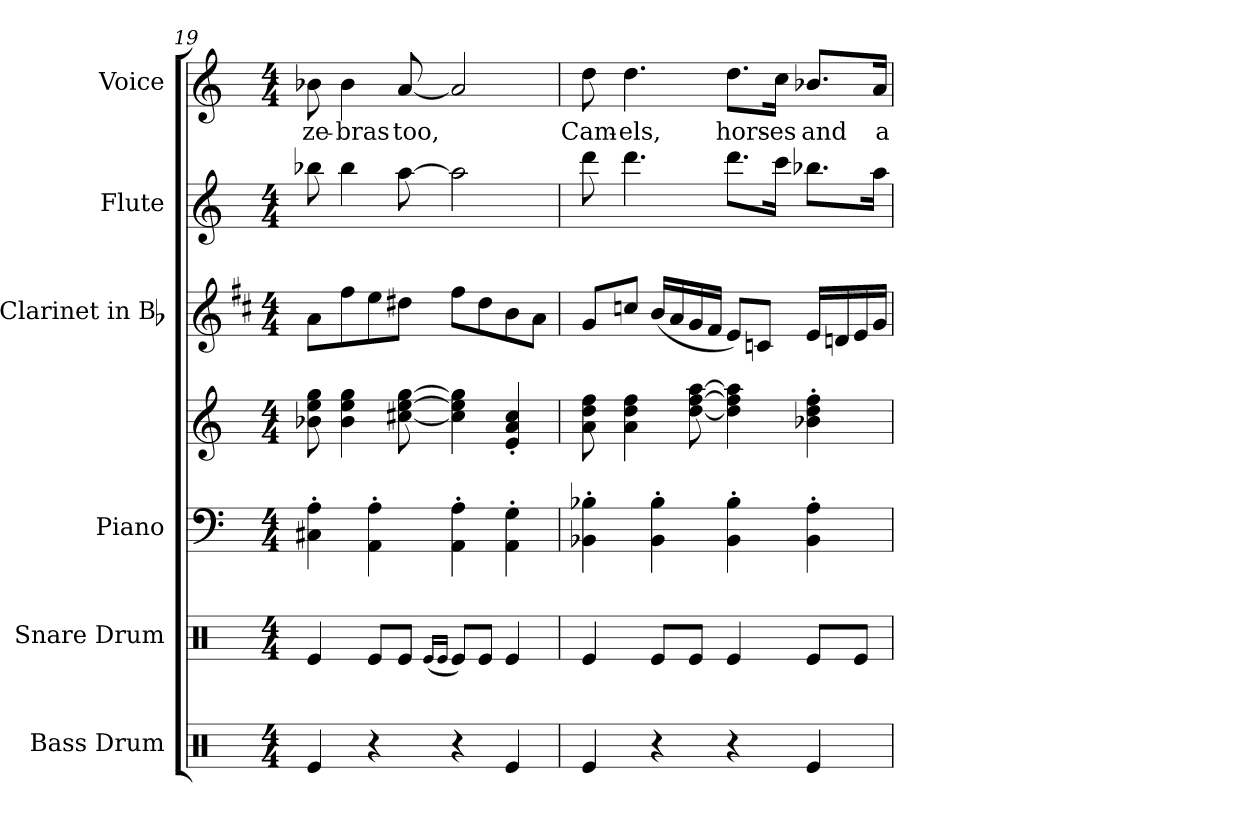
**kern	**kern	**kern	**kern	**kern	**kern	**kern	**text
*part6	*part5	*part4	*part4	*part3	*part2	*part1	*part1
*staff7	*staff6	*staff5	*staff4	*staff3	*staff2	*staff1	*staff1
*I"Bass Drum	*I"Snare Drum	*I"Piano	*	*I"Clarinet in Bb	*I"Flute	*I"Voice	*
*I'B. D.	*I'S. D.	*I'Pno.	*	*I'Cl.	*I'Fl.	*I'Voice	*
!!LO:PB:g=z
*clefX	*clefX	*clefF4	*clefG2	*clefG2	*clefG2	*clefG2	*
*	*	*	*	*ITrd1c2	*	*	*
*k[]	*k[]	*k[]	*k[]	*k[]	*k[]	*k[]	*
*C:	*C:	*C:	*C:	*C:	*C:	*C:	*
*M4/4	*M4/4	*M4/4	*M4/4	*M4/4	*M4/4	*M4/4	*
=19	=19	=19	=19	=19	=19	=19	=19
!	!	!	!	!	!	!	!LO:LY:b:color=#000000
4Rei/	4Rei/	4C#Xi\' 4Ai'	8b-Xi\ 8eei 8ggi	8gi\L	8bb-Xi\	8b-Xi\	ze-
!	!	!	!	!	!	!	!LO:LY:b:color=#000000
.	.	.	4b-i\ 4eei 4ggi	8eei\	4bb-i\	4b-i\	-bras
4r	8Rei/L	4AAi\' 4Ai'	.	8ddi\	.	.	.
!	!	!	!	!	!	!	!LO:LY:b:color=#000000
.	8Rei/J	.	[8cc#Xi\ [8eei [8ggi	8cc#Xi\J	[8aai\	[8ai/	too,
.	(16qRei/LL	.	.	.	.	.	.
.	16qRei/JJ	.	.	.	.	.	.
4r	8Rei/L)	4AAi\' 4Ai'	4cc#i\] 4eei] 4ggi]	8eei\L	2aai\]	2ai/]	.
.	8Rei/J	.	.	8cc#i\	.	.	.
4Rei/	4Rei/	4AAi\' 4Gi'	4ei/' 4ai' 4cc#i'	8ai\	.	.	.
.	.	.	.	8gi\J	.	.	.
=20	=20	=20	=20	=20	=20	=20	=20
!	!	!	!	!	!	!	!LO:LY:b:color=#000000
4Rei/	4Rei/	4BB-Xi\' 4B-Xi'	8ai\ 8ddi 8ffi	8fi/L	8dddi\	8ddi\	Cam-
!	!	!	!	!	!	!	!LO:LY:b:color=#000000
.	.	.	4ai\ 4ddi 4ffi	8b-Xi/J	4.dddi\	4.ddi\	-els,
4r	8Rei/L	4BB-i\' 4B-i'	.	(16ai/LL	.	.	.
.	.	.	.	16gi/	.	.	.
.	8Rei/J	.	[8ddi\ [8ffi [8aai	16fi/	.	.	.
.	.	.	.	16ei/JJ	.	.	.
!	!	!	!	!	!	!	!LO:LY:b:color=#000000
4r	4Rei/	4BB-i\' 4B-i'	4ddi\] 4ffi] 4aai]	8di/L)	8.dddi\L	8.ddi\L	hors-
.	.	.	.	8B-Xi/J	.	.	.
!	!	!	!	!	!	!	!LO:LY:b:color=#000000
.	.	.	.	.	16ccci\Jk	16cci\Jk	-es
!	!	!	!	!	!	!	!LO:LY:b:color=#000000
4Rei/	8Rei/L	4BB-i\' 4Ai'	4b-Xi\' 4ddi' 4ffi'	16di/LL	8.bb-Xi\L	8.b-Xi/L	and
.	.	.	.	16cni/	.	.	.
.	8Rei/J	.	.	16di/	.	.	.
!	!	!	!	!	!	!	!LO:LY:b:color=#000000
.	.	.	.	16fi/JJ	16aai\Jk	16ai/Jk	a
=	=	=	=	=	=	=	=
*-	*-	*-	*-	*-	*-	*-	*-
